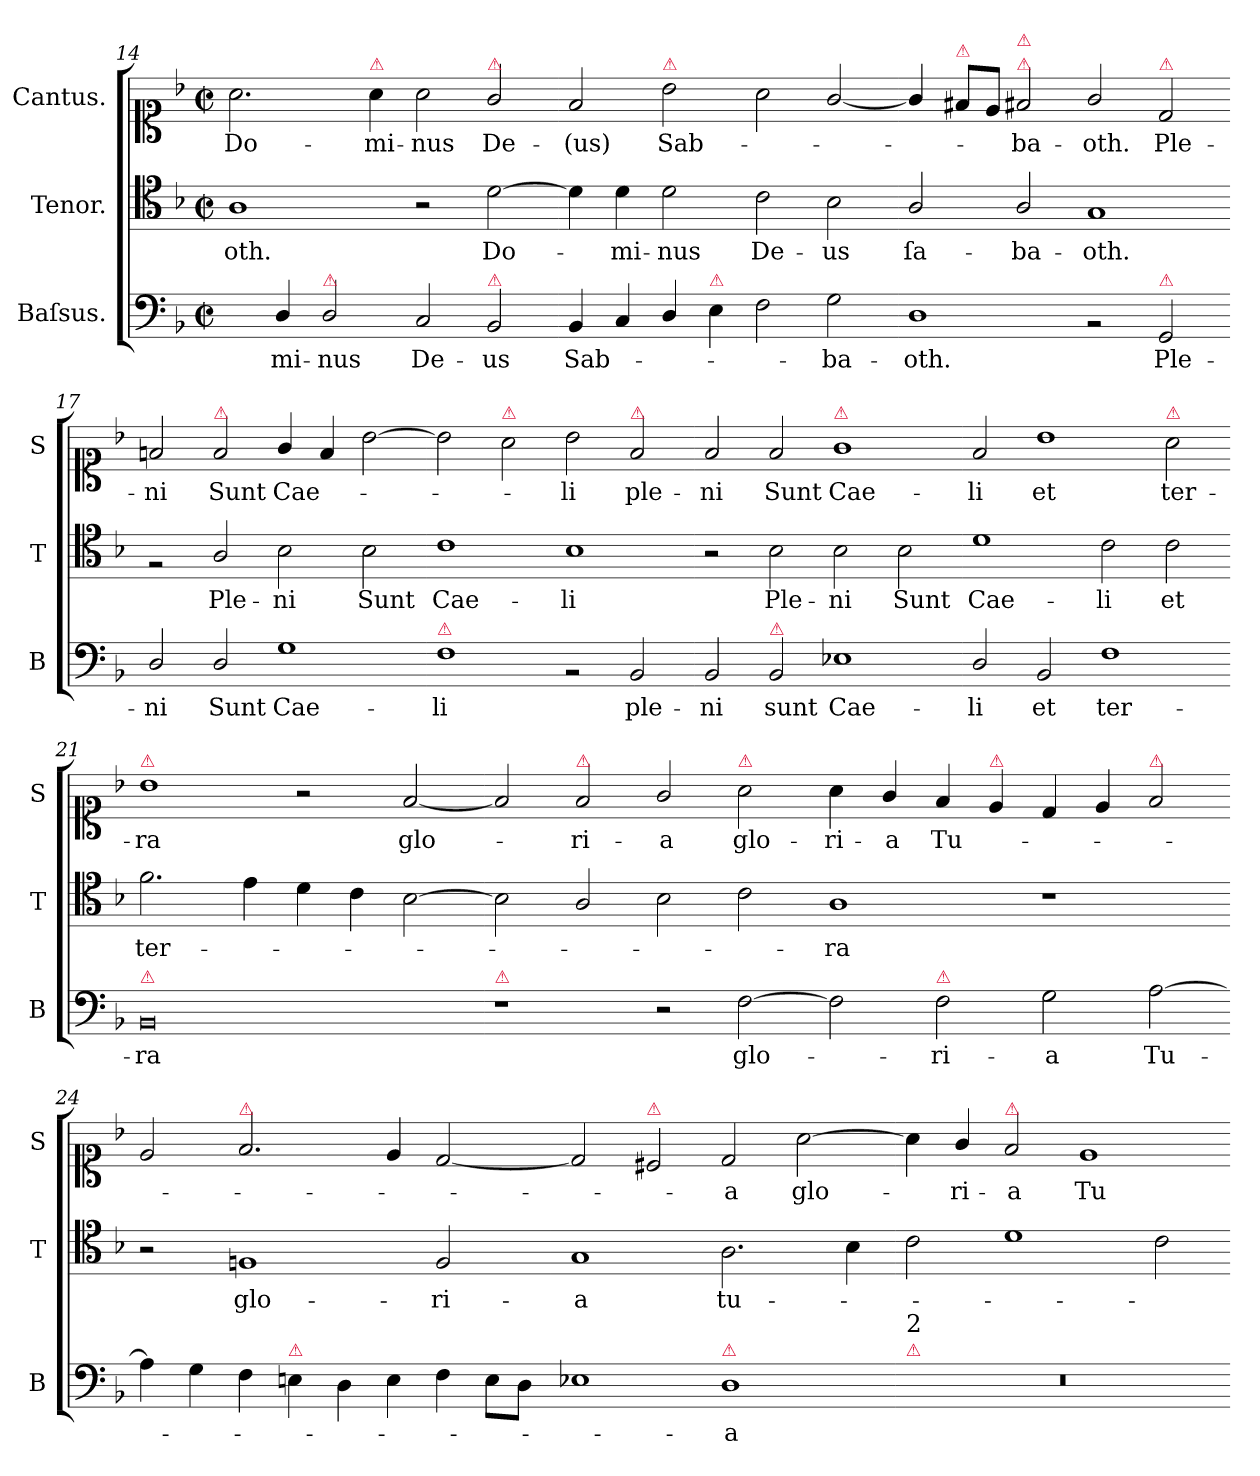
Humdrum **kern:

**kern	**text	**kern	**text	**kern	**text
*part3	*part3	*part2	*part2	*part1	*part1
*staff3	*staff3	*staff2	*staff2	*staff1	*staff1
*I"Baſsus.	*	*I"Tenor.	*	*I"Cantus.	*
*I'B	*	*I'T	*	*I'S	*
*clefF4	*	*clefC4	*	*clefC1	*
*k[b-]	*	*k[b-]	*	*k[b-]	*
*M2/1	*	*M2/1	*	*M2/1	*
*met(c|)	*	*met(c|)	*	*met(c|)	*
=14	=14	=14	=14	=14	=14
4ryy	.	1A\	-oth.	2.a\	Do-
4D/	-mi-	.	.	.	.
!LO:TX:a:color=crimson:t=⚠	!	!	!	!	!
2D/	-nus	.	.	.	.
!	!	!	!	!LO:TX:a:color=crimson:t=⚠	!
.	.	.	.	4a\	-mi-
2C/	De-	2r	.	2a\	-nus
!	!	!	!	!LO:TX:a:color=crimson:t=⚠	!
!LO:TX:a:color=crimson:t=⚠	!	!	!	!	!
2BB-/	-us	[2d\	Do-	2g/	De-
=15-	=15-	=15-	=15-	=15-	=15-
4BB-/	Sab-	4d\]	.	2f/	-(us)
4C/	.	4d\	-mi-	.	.
!	!	!	!	!LO:TX:a:color=crimson:t=⚠	!
4D/	.	2d\	-nus	2b-\	Sab-
!LO:TX:a:color=crimson:t=⚠	!	!	!	!	!
4E\	.	.	.	.	.
2F\	.	2c\	De-	2a\	.
2G\	-ba-	2B-\	-us	[2g/	.
=16-	=16-	=16-	=16-	=16-	=16-
1D\	-oth.	2A/	ſa-	4g/]	.
!	!	!	!	!LO:TX:a:color=crimson:t=⚠	!
.	.	.	.	8f#X/L	.
.	.	.	.	8e/J	.
!	!	!	!	!LO:TX:a:color=crimson:t=⚠	!
!	!	!	!	!LO:TX:a:color=crimson:t=⚠	!
.	.	2A/	-ba-	2f#X/	-ba-
2rBB	.	1G/	-oth.	2g/	-oth.
!	!	!	!	!LO:TX:a:color=crimson:t=⚠	!
!LO:TX:a:color=crimson:t=⚠	!	!	!	!	!
2GG/	Ple-	.	.	2d/	Ple-
=17-	=17-	=17-	=17-	=17-	=17-
2D/	-ni	2rF	.	2fn/	-ni
!	!	!	!	!LO:TX:a:color=crimson:t=⚠	!
2D/	Sunt	2A/	Ple-	2f/	Sunt
1G\	Cae-	2B-\	-ni	4g/	Cae-
.	.	.	.	4f/	.
.	.	2B-\	Sunt	[2b-\	.
=18-	=18-	=18-	=18-	=18-	=18-
!LO:TX:a:color=crimson:t=⚠	!	!	!	!	!
1F\	-li	1c\	Cae-	2b-\]	.
!	!	!	!	!LO:TX:a:color=crimson:t=⚠	!
.	.	.	.	2a\	.
2rBB	.	1B-\	-li	2b-\	-li
!	!	!	!	!LO:TX:a:color=crimson:t=⚠	!
2BB-/	ple-	.	.	2f/	ple-
=19-	=19-	=19-	=19-	=19-	=19-
2BB-/	-ni	2r	.	2f/	-ni
!LO:TX:a:color=crimson:t=⚠	!	!	!	!	!
!	!	!	!LO:LY:i	!	!
2BB-/	sunt	2B-\	Ple-	2f/	Sunt
!	!	!	!	!LO:TX:a:color=crimson:t=⚠	!
!	!	!	!LO:LY:i	!	!
1E-X\	Cae-	2B-\	-ni	1g\	Cae-
!	!	!	!LO:LY:i	!	!
.	.	2B-\	Sunt	.	.
=20-	=20-	=20-	=20-	=20-	=20-
!	!	!	!LO:LY:i	!	!
2D/	-li	1d\	Cae-	2f/	-li
2BB-/	et	.	.	1b-\	et
!	!	!	!LO:LY:i	!	!
1F\	ter-	2c\	-li	.	.
!	!	!	!	!LO:TX:a:color=crimson:t=⚠	!
.	.	2c\	et	2a\	ter-
=21-	=21-	=21-	=21-	=21-	=21-
!	!	!	!	!LO:TX:a:color=crimson:t=⚠	!
!LO:TX:a:color=crimson:t=⚠	!	!	!	!	!
0BB-/	-ra	2.f\	ter-	1b-\	-ra
.	.	4e\	.	.	.
.	.	4d\	.	2r	.
.	.	4c\	.	.	.
.	.	[2B-\	.	[2f/	glo-
=22-	=22-	=22-	=22-	=22-	=22-
!LO:TX:a:color=crimson:t=⚠	!	!	!	!	!
1r	.	2B-\]	.	2f/]	.
!	!	!	!	!LO:TX:a:color=crimson:t=⚠	!
.	.	2A/	.	2f/	-ri-
2r	.	2B-\	.	2g/	-a
!	!	!	!	!LO:TX:a:color=crimson:t=⚠	!
[2F\	glo-	2c\	.	2a\	glo-
=23-	=23-	=23-	=23-	=23-	=23-
2F\]	.	1A\	-ra	4a\	-ri-
.	.	.	.	4g/	-a
!LO:TX:a:color=crimson:t=⚠	!	!	!	!	!
2F\	-ri-	.	.	4f/	Tu-
!	!	!	!	!LO:TX:a:color=crimson:t=⚠	!
.	.	.	.	4e/	.
2G\	-a	1r	.	4d/	.
.	.	.	.	4e/	.
!	!	!	!	!LO:TX:a:color=crimson:t=⚠	!
[2A\	Tu-	.	.	2f/	.
=24-	=24-	=24-	=24-	=24-	=24-
4A\]	.	2r	.	2e/	.
4G\	.	.	.	.	.
!	!	!	!	!LO:TX:a:color=crimson:t=⚠	!
4F\	.	1Fn/	glo-	2.f/	.
!LO:TX:a:color=crimson:t=⚠	!	!	!	!	!
4En\	.	.	.	.	.
4D\	.	.	.	.	.
4E\	.	.	.	4e/	.
4F\	.	2F/	-ri-	[2d/	.
8E\L	.	.	.	.	.
8D\J	.	.	.	.	.
=25-	=25-	=25-	=25-	=25-	=25-
1E-X\	.	1G/	-a	2d/]	.
!	!	!	!	!LO:TX:a:color=crimson:t=⚠	!
.	.	.	.	2c#X/	.
!LO:TX:a:color=crimson:t=⚠	!	!	!	!	!
1D\	-a	2.A\	tu-	2d/	-a
.	.	.	.	[2a\	glo-
.	.	4B-\	.	.	.
=26-	=26-	=26-	=26-	=26-	=26-
!LO:TX:a:color=crimson:t=⚠	!	!	!	!	!
!LO:TX:a:t=2	!	!	!	!	!
0r	.	2c\	.	4a\]	.
.	.	.	.	4g/	-ri-
!	!	!	!	!LO:TX:a:color=crimson:t=⚠	!
.	.	1d\	.	2f/	-a
.	.	.	.	1e/	Tu-
.	.	2c\	.	.	.
=-	=-	=-	=-	=-	=-
*-	*-	*-	*-	*-	*-
